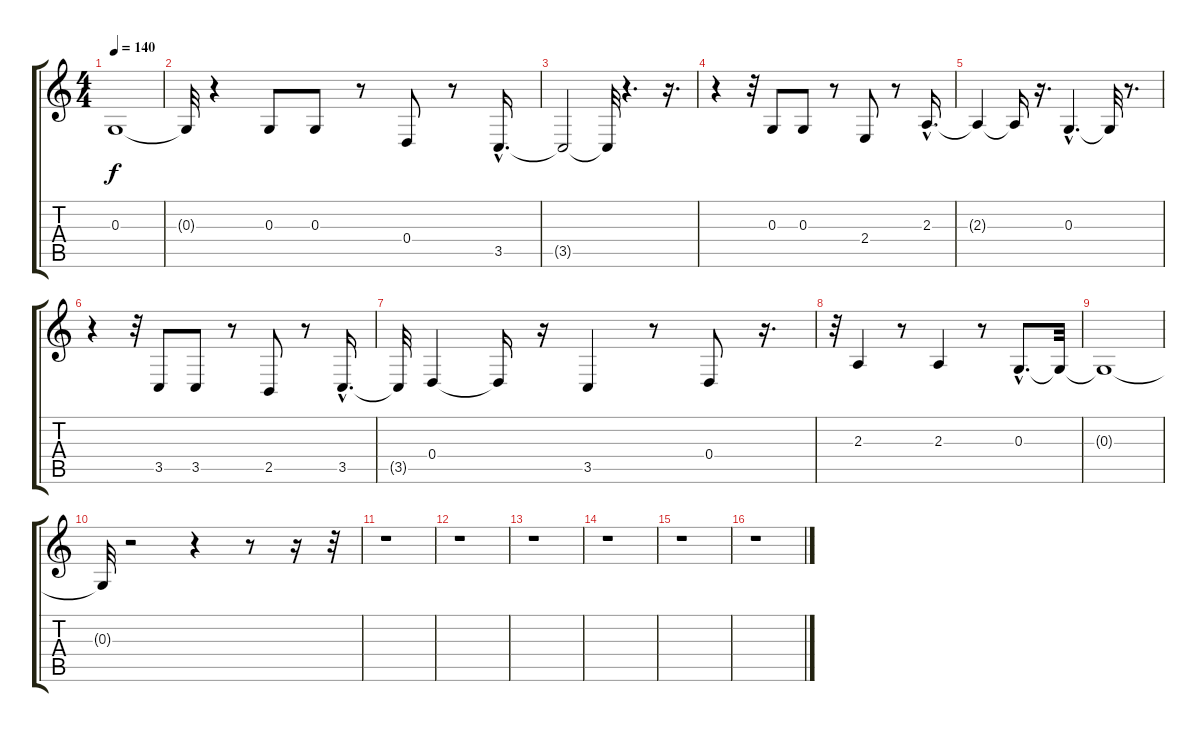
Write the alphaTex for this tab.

\track "" {instrument trombone}
\staff {score tabs}
\tuning (E4 B3 G3 D3 A2 E2) {hide}
\ts (4 4)
\tempo 140
\clef g2
\ks c
0.3{t}.1{dy f} |
0.3{t}.32 r.4 0.3.8 0.3.8 r.8 0.4.8 r.8 3.5{hac}.16{d} |
3.5{t}.2 3.5{t}.32 r.4{d} r.16{d} |
r.4 r.32 0.3.8 0.3.8 r.8 2.4.8 r.8 2.3{hac}.16{d} |
2.3{t}.4 2.3{t}.16 r.16{d} 0.3{hac}.4{d} 0.3{t}.32 r.8{d} |
r.4 r.32 3.5.8 3.5.8 r.8 2.5.8 r.8 3.5{hac}.16{d} |
3.5{t}.32 0.4.4 0.4{t}.16 r.16 3.5.4 r.8 0.4.8 r.16{d} |
r.32 2.3.4 r.8 2.3.4 r.8 0.3{hac}.8{d} 0.3{t}.32 |
0.3{t}.1 |
0.3{t}.32 r.2 r.4 r.8 r.16 r.32 |
r.1 |
r.1 |
r.1 |
r.1 |
r.1 |
r.1
